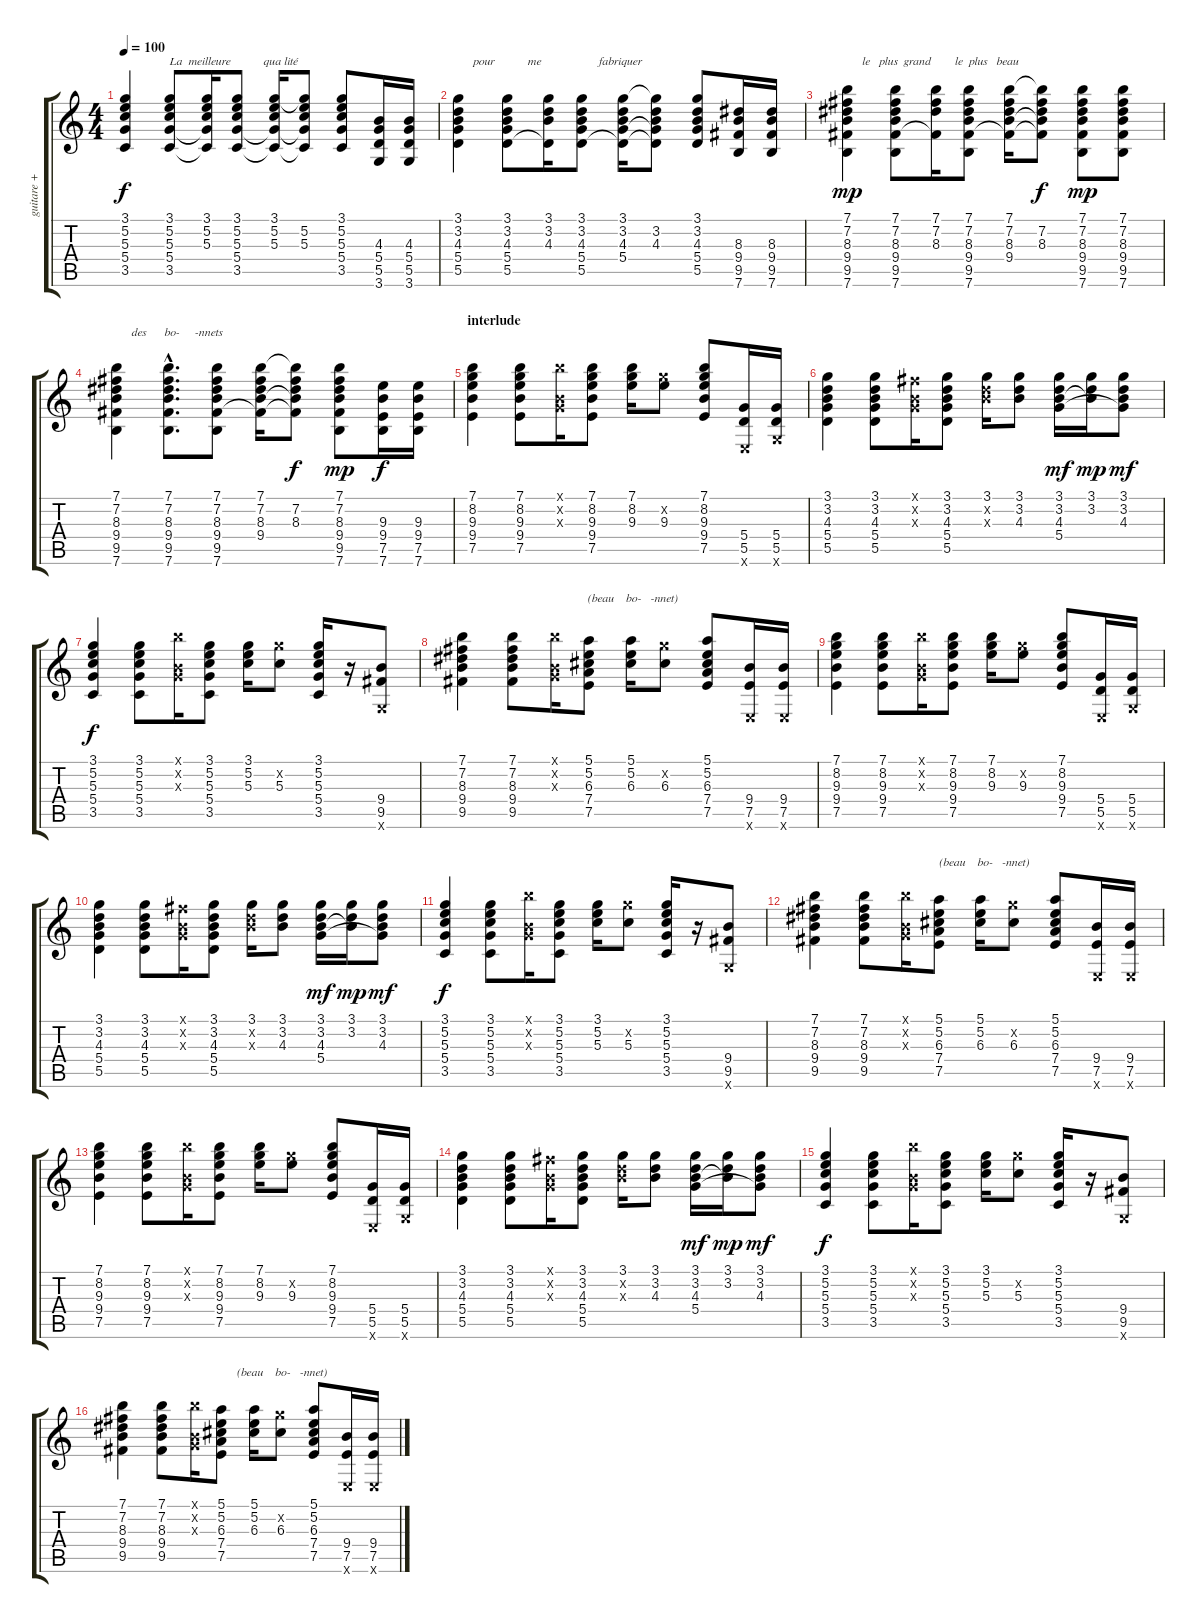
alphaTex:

\track ("guitare + paroles" "guitare + ") {instrument acousticguitarnylon}
\staff {score tabs}
\tuning (E4 B3 G3 D3 A2 E2) {hide}
\ts (4 4)
\tempo 100
\clef g2
\ks c
(3.1 5.2 5.3 5.4 3.5).4{dy f} (3.1 5.2 5.3 5.4 3.5).8{txt "La  meilleure           qua lité"} (3.1 5.2 5.3 5.4{t} 3.5{t}).16 (3.1 5.2 5.3 5.4 3.5).8 (3.1 5.2 5.3 5.4{t} 3.5{t}).16 (3.1{t} 5.2 5.3 5.4{t} 3.5{t}).8 (3.1 5.2 5.3 5.4 3.5).8 (4.3 5.4 5.5 3.6).16 (4.3 5.4 5.5 3.6).16 |
(3.1 3.2 4.3 5.4 5.5).4{txt "     pour           me                   fabriquer"} (3.1 3.2 4.3 5.4 5.5).8 (3.1 3.2 4.3 5.5{t}).16 (3.1 3.2 4.3 5.4 5.5).8 (3.1 3.2 4.3 5.4 5.5{t}).16 (3.1{t} 3.2 4.3 5.4{t} 5.5{t}).8 (3.1 3.2 4.3 5.4 5.5).8 (8.3 9.4 9.5 7.6).16 (8.3 9.4 9.5 7.6).16 |
(7.1 7.2 8.3 9.4 9.5 7.6).4{txt "     le   plus  grand        le  plus   beau " dy mp} (7.1 7.2 8.3 9.4 9.5 7.6).8 (7.1 7.2 8.3 9.5{t}).16 (7.1 7.2 8.3 9.4 9.5 7.6).8 (7.1 7.2 8.3 9.4 9.5{t}).16 (7.1{t} 7.2 8.3 9.4{t} 9.5{t}).8{dy f} (7.1 7.2 8.3 9.4 9.5 7.6).8{dy mp} (7.1 7.2 8.3 9.4 9.5 7.6).8 |
(7.1 7.2 8.3 9.4 9.5 7.6).4{txt "     des      bo-     -nnets "} (7.1{hac} 7.2{hac} 8.3{hac} 9.4{hac} 9.5{hac} 7.6{hac}).8{d} (7.1 7.2 8.3 9.4 9.5 7.6).8 (7.1 7.2 8.3 9.4 9.5{t}).16 (7.1{t} 7.2 8.3 9.4{t} 9.5{t}).8{dy f} (7.1 7.2 8.3 9.4 9.5 7.6).8{dy mp} (9.3 9.4 7.5 7.6).16{dy f} (9.3 9.4 7.5 7.6).16 |
\section ("" "interlude")
(7.1 8.2 9.3 9.4 7.5).4 (7.1 8.2 9.3 9.4 7.5).8 (7.1{x} 0.2{x} 0.3{x}).16 (7.1 8.2 9.3 9.4 7.5).8 (7.1 8.2 9.3).16 (8.2{x} 9.3).8 (7.1 8.2 9.3 9.4 7.5).8 (5.4 5.5 0.6{x}).16 (5.4 5.5 3.6{x}).16 |
(3.1 3.2 4.3 5.4 5.5).4 (3.1 3.2 4.3 5.4 5.5).8 (2.1{x} 0.2{x} 0.3{x}).16 (3.1 3.2 4.3 5.4 5.5).8 (3.1 3.2{x} 4.3{x}).16 (3.1 3.2 4.3).8 (3.1 3.2 4.3 5.4).16{dy mf} (3.1 3.2 4.3{t}).16{dy mp} (3.1 3.2 4.3 5.4{t}).8{dy mf} |
(3.1 5.2 5.3 5.4 3.5).4{dy f} (3.1 5.2 5.3 5.4 3.5).8 (7.1{x} 0.2{x} 0.3{x}).16 (3.1 5.2 5.3 5.4 3.5).8 (3.1 5.2 5.3).16 (8.2{x} 5.3).8 (3.1 5.2 5.3 5.4 3.5).16 r.16 (9.4 9.5 3.6{x}).8 |
(7.1 7.2 8.3 9.4 9.5).4 (7.1 7.2 8.3 9.4 9.5).8{txt "                         (beau    bo-   -nnet)"} (7.1{x} 0.2{x} 0.3{x}).16 (5.1 5.2 6.3 7.4 7.5).8 (5.1 5.2 6.3).16 (8.2{x} 6.3).8 (5.1 5.2 6.3 7.4 7.5).8 (9.4 7.5 0.6{x}).16 (9.4 7.5 0.6{x}).16 |
(7.1 8.2 9.3 9.4 7.5).4 (7.1 8.2 9.3 9.4 7.5).8 (7.1{x} 0.2{x} 0.3{x}).16 (7.1 8.2 9.3 9.4 7.5).8 (7.1 8.2 9.3).16 (8.2{x} 9.3).8 (7.1 8.2 9.3 9.4 7.5).8 (5.4 5.5 0.6{x}).16 (5.4 5.5 3.6{x}).16 |
(3.1 3.2 4.3 5.4 5.5).4 (3.1 3.2 4.3 5.4 5.5).8 (2.1{x} 0.2{x} 0.3{x}).16 (3.1 3.2 4.3 5.4 5.5).8 (3.1 3.2{x} 4.3{x}).16 (3.1 3.2 4.3).8 (3.1 3.2 4.3 5.4).16{dy mf} (3.1 3.2 4.3{t}).16{dy mp} (3.1 3.2 4.3 5.4{t}).8{dy mf} |
(3.1 5.2 5.3 5.4 3.5).4{dy f} (3.1 5.2 5.3 5.4 3.5).8 (7.1{x} 0.2{x} 0.3{x}).16 (3.1 5.2 5.3 5.4 3.5).8 (3.1 5.2 5.3).16 (8.2{x} 5.3).8 (3.1 5.2 5.3 5.4 3.5).16 r.16 (9.4 9.5 3.6{x}).8 |
(7.1 7.2 8.3 9.4 9.5).4 (7.1 7.2 8.3 9.4 9.5).8{txt "                         (beau    bo-   -nnet)"} (7.1{x} 0.2{x} 0.3{x}).16 (5.1 5.2 6.3 7.4 7.5).8 (5.1 5.2 6.3).16 (8.2{x} 6.3).8 (5.1 5.2 6.3 7.4 7.5).8 (9.4 7.5 0.6{x}).16 (9.4 7.5 0.6{x}).16 |
(7.1 8.2 9.3 9.4 7.5).4 (7.1 8.2 9.3 9.4 7.5).8 (7.1{x} 0.2{x} 0.3{x}).16 (7.1 8.2 9.3 9.4 7.5).8 (7.1 8.2 9.3).16 (8.2{x} 9.3).8 (7.1 8.2 9.3 9.4 7.5).8 (5.4 5.5 0.6{x}).16 (5.4 5.5 3.6{x}).16 |
(3.1 3.2 4.3 5.4 5.5).4 (3.1 3.2 4.3 5.4 5.5).8 (2.1{x} 0.2{x} 0.3{x}).16 (3.1 3.2 4.3 5.4 5.5).8 (3.1 3.2{x} 4.3{x}).16 (3.1 3.2 4.3).8 (3.1 3.2 4.3 5.4).16{dy mf} (3.1 3.2 4.3{t}).16{dy mp} (3.1 3.2 4.3 5.4{t}).8{dy mf} |
(3.1 5.2 5.3 5.4 3.5).4{dy f} (3.1 5.2 5.3 5.4 3.5).8 (7.1{x} 0.2{x} 0.3{x}).16 (3.1 5.2 5.3 5.4 3.5).8 (3.1 5.2 5.3).16 (8.2{x} 5.3).8 (3.1 5.2 5.3 5.4 3.5).16 r.16 (9.4 9.5 3.6{x}).8 |
(7.1 7.2 8.3 9.4 9.5).4 (7.1 7.2 8.3 9.4 9.5).8{txt "                         (beau    bo-   -nnet)"} (7.1{x} 0.2{x} 0.3{x}).16 (5.1 5.2 6.3 7.4 7.5).8 (5.1 5.2 6.3).16 (8.2{x} 6.3).8 (5.1 5.2 6.3 7.4 7.5).8 (9.4 7.5 0.6{x}).16 (9.4 7.5 0.6{x}).16
